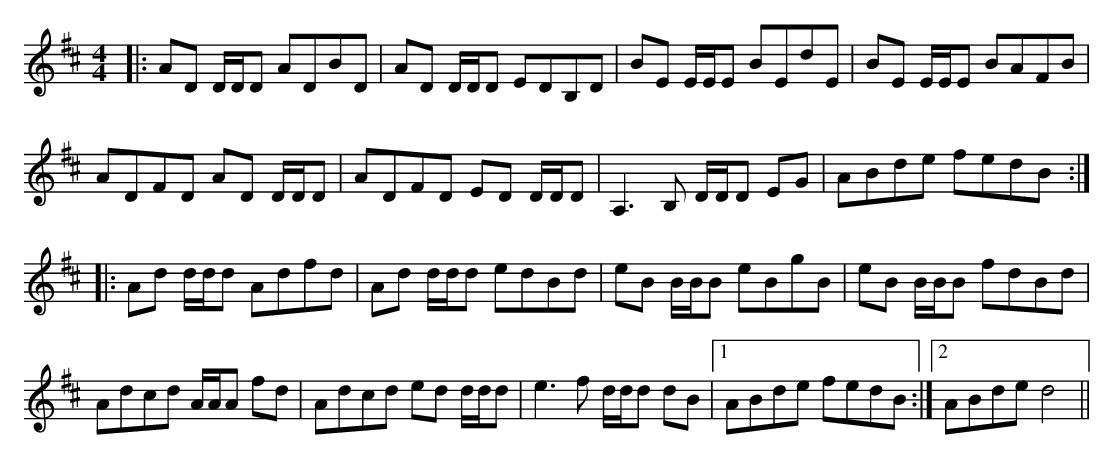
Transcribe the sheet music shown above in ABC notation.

X:1
M:4/4
K:D
|:AD D/D/D ADBD|AD D/D/D EDB,D|BE E/E/E BEdE|BE E/E/E BAFB|
ADFD AD D/D/D|ADFD ED D/D/D|A,3 B, D/D/D EG|ABde fedB:|
|:Ad d/d/d Adfd|Ad d/d/d edBd|eB B/B/B eBgB|eB B/B/B fdBd|
Adcd A/A/A fd|Adcd ed d/d/d|e3 f d/d/d dB|1 ABde fedB:|2 ABde d4||
